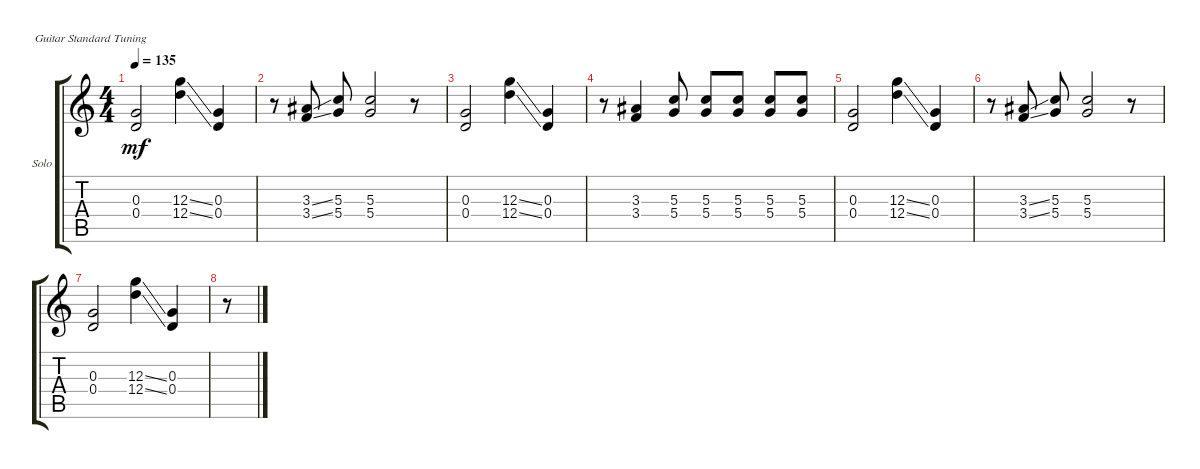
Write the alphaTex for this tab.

\defaultSystemsLayout 4
\bracketExtendMode groupsimilarinstruments
\firstSystemTrackNameOrientation horizontal
\otherSystemsTrackNameOrientation horizontal
\track ("Solo Guitar" "Solo") {instrument acousticguitarnylon}
\staff {score tabs}
\tuning (E4 B3 G3 D3 A2 E2)
\ts (4 4)
\tempo 135
\clef g2
\ks c
(0.3 0.4).2{dy mf} (12.4{ss} 12.3{ss}).4 (0.3 0.4).4 |
r.8 (3.3{ss} 3.4{ss}).8 (5.3 5.4).8 (5.3 5.4).2 r.8 |
(0.3 0.4).2 (12.4{ss} 12.3{ss}).4 (0.3 0.4).4 |
r.8 (3.3 3.4).4 (5.3 5.4).8 (5.3 5.4).8 (5.3 5.4).8 (5.3 5.4).8 (5.3 5.4).8 |
(0.3 0.4).2 (12.4{ss} 12.3{ss}).4 (0.3 0.4).4 |
r.8 (3.3{ss} 3.4{ss}).8 (5.3 5.4).8 (5.3 5.4).2 r.8 |
(0.3 0.4).2 (12.4{ss} 12.3{ss}).4 (0.3 0.4).4 |
r.8
